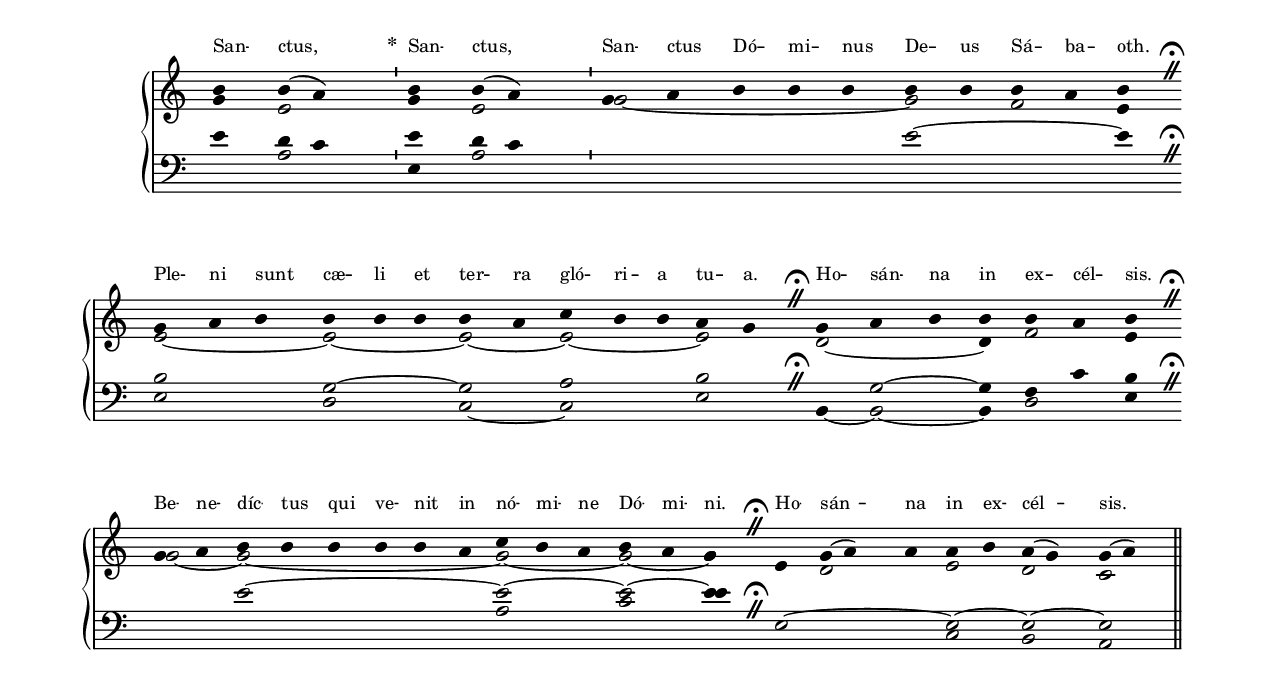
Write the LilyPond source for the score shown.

\version "2.22.0"
\include "gregorian.ly"
\include "noh2.ily"

global = {
  \cadenzaOn
  \override Glissando #'thickness = #2.0
  \set tieWaitForNote = ##t
}

%\header {
%  title = \markup \center-column {"Agnus Dei I." \vspace #1 }
%  tagline = ""
%  composer = ""
%}

%\paper {
%  #(include-special-characters)
%  oddHeaderMarkup = \markup \fill-line {
%    \line {}
%    \center-column {
%      \on-the-fly #first-page     " "
%      \on-the-fly #not-first-page ""
%    }
%    \line { \on-the-fly #print-page-number-check-first \fromproperty #'page:page-number-string }
%  }
%  evenHeaderMarkup = \markup \fill-line {
%    \line { \on-the-fly #print-page-number-check-first \fromproperty #'page:page-number-string }
%    \center-column { "" }
%    \line {}
%  }
%}

chantText = \lyricmode {
	San -- ctus, \set stanza = "*"
 San -- ctus, San -- ctus Dó -- mi -- nus De -- us Sá -- ba -- oth. Ple -- ni sunt cæ -- li et ter -- ra gló -- ri -- a tu -- a. Ho -- sán -- na in ex -- cél -- sis. Be -- ne -- díc -- tus qui ve -- nit in nó -- mi -- ne Dó -- mi -- ni. Ho -- sán -- na in ex -- cél -- sis. 
}

chantMusic = {
  \tieDown
	\key c \major
b'4 b'4( a'4) 
\divisioMinima
b'4 b'4( a'4) 
\divisioMinima
g'4 a'4 
b'4 b'4 b'4 
b'4 b'4 
b'4 a'4 b'4 
\divisioMaxima \bar "" \break
g'4 a'4 
b'4 
b'4 b'4 
b'4 
b'4 a'4 
c''4 b'4 b'4 
a'4 g'4 
\divisioMaxima
g'4 a'4 b'4 
b'4 
b'4 a'4 b'4 
\divisioMaxima
\bar "" \break
g'4 a'4 b'4 b'4 
b'4 
b'4 b'4 
a'4 
c''4 b'4 a'4 
b'4 a'4 g'4 
\divisioMaxima
e'4 g'4( a'4) a'4 
a'4 
b'4 a'4( g'4) g'4( a'4) 
\finalis
}

altoMusic = {
	g'4 
e'2*4/4 
g'4 
e'2*4/4 
g'2*10/4~ 
g'2*4/4 
f'2*4/4 
e'4 
e'2*6/4~ 
e'2*6/4~ 
e'2*4/4~ 
e'2*6/4~ 
e'2*4/4 
d'2*6/4~ 
d'4 
f'2*4/4 
e'4 
g'2*4/4~ 
g'2*12/4~ 
g'2*6/4~ 
g'2*4/4~ 
g'4 
s4 
d'2*6/4 
e'2*4/4 
d'2*4/4 
c'2*4/4 
}

tenorMusic = {
	\key c \major
e'4 
d'4 
c'4 
\divisioMinima
e'4 
d'4 
c'4 
\divisioMinima
s2*10/4 
e'2*8/4~ 
e'4 
\divisioMaxima
b2*6/4 
g2*6/4~ 
g2*4/4 
a2*6/4 
b2*4/4 
\divisioMaxima
s4 
g2*4/4~ 
g4 
f4 
c'4 
b4 
\divisioMaxima
s2*4/4 
e'2*12/4~ 
e'2*6/4~ 
e'2*4/4~ 
e'4 
\divisioMaxima
e2*8/4~ 
e2*4/4~ 
e2*4/4~ 
e2*4/4 
\finalis
}

bassMusic = {
	s4 
a2*4/4 
e4 
a2*4/4 
s2*20/4 
e2*6/4 
d2*6/4 
c2*4/4~ 
c2*6/4 
e2*4/4 
b,4~ 
b,2*4/4~ 
b,4 
d2*4/4 
e4 
s2*16/4 
a2*6/4 
c'2*4/4 
\shiftRight e'4 
s2*8/4 
c2*4/4 
b,2*4/4 
a,2*4/4 
}

voiceLines = {
  \voiceLineStyle

  % Manually add line break
  %s2
  %\allowVoiceLineBreak
  %\voiceLine "down" "down" a2*3/2 a2*1/2
}

\score{
  <<
    \new Lyrics
    \new GrandStaff <<
      \set GrandStaff.autoBeaming = ##f
      \set GrandStaff.instrumentName = \markup \center-column {
        ""
      }
      \new Staff = up <<
        \new Voice = "chant" {
          \voiceOne \global \chantMusic
        }
        \new Voice {
          \voiceTwo \global \altoMusic
        }
      >>

      \new Staff = down <<
        \clef bass
        \new Voice {
          \voiceOne \global \tenorMusic
        }
        \new Voice {
          \voiceTwo \global \bassMusic
        }
        \new Voice {
          \voiceThree \global \voiceLines
        }
      >>
    >>
    \context Lyrics {
      \lyricsto chant {
        \chantText
      }
    }
  >>
}
